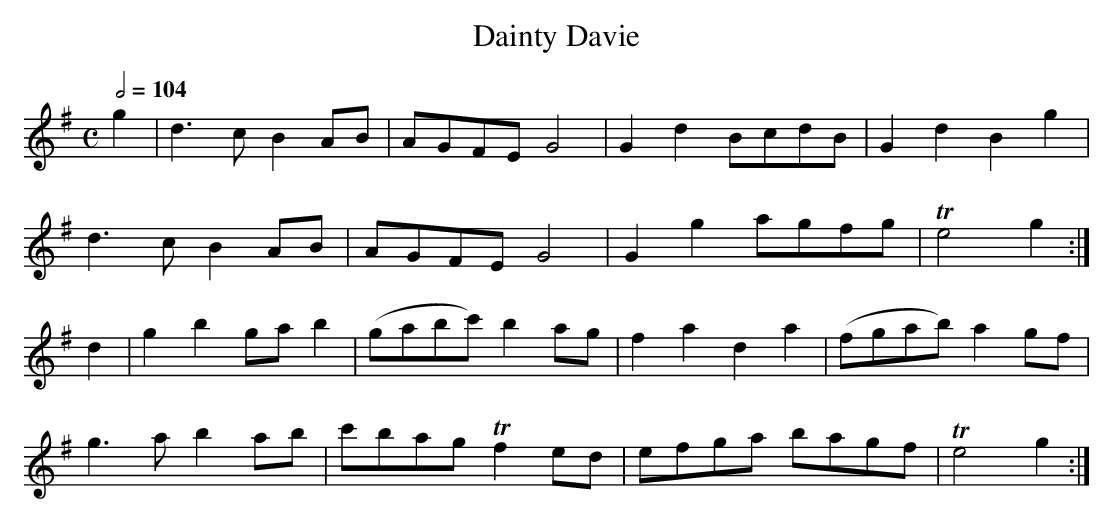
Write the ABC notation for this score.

X:1
T:Dainty Davie
M:C
L:1/8
Q:1/2=104
K:G major
g2|d3 c B2AB| AGFE   G4  |G2d2 BcdB| G2d2  B2g2|
   d3 c B2AB| AGFE   G4  |G2g2 agfg|Te4    g2 :|
d2|g2b2 gab2|(gabc') b2ag|f2a2 d2a2|(fgab) a2gf|
   g3 a b2ab| c'bag Tf2ed|efga bagf|Te4    g2 :|
